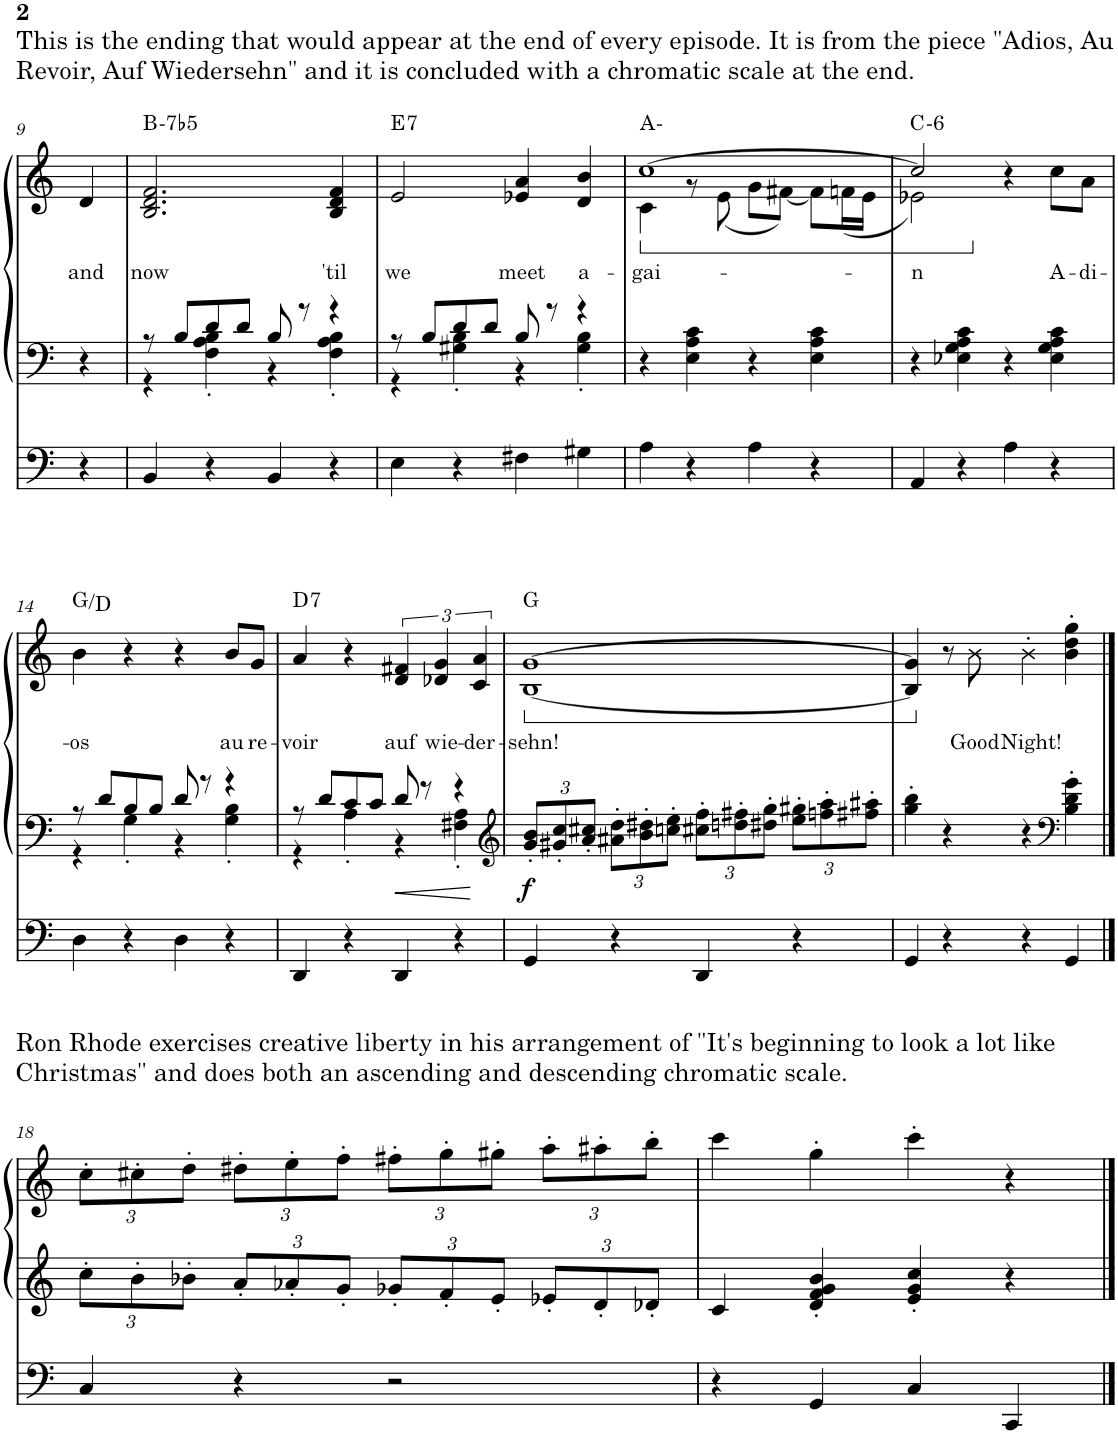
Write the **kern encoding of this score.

**kern	**kern	**kern	**text	**dynam	**harte
*part1	*part1	*part1	*part1	*part1	*part1
*staff3	*staff2	*staff1	*staff1	*staff1/2/3	*
*I"Hammond Organ	*	*	*	*	*
*I'Hm. Org.	*	*	*	*	*
!!LO:PB:g=z
*clefF4	*clefF4	*clefG2	*	*	*
*k[]	*k[]	*k[]	*	*	*
*M4/4	*M4/4	*M4/4	*	*	*
=9	=9	=9	=9	=9	=9
!	!	!LO:TX:a:t=This is the ending that would appear at the end of every episode. It is from the piece "Adios, Au	!	!	!
!	!	!LO:TX:a:t=Revoir, Auf Wiedersehn" and it is concluded with a chromatic scale at the end.	!	!	!
!	!LO:TX:a:t=This is the ending that would appear at the end of every episode. It is from the piece "Adios, Au	!	!	!	!
!	!LO:TX:a:t=Revoir, Auf Wiedersehn" and it is concluded with a chromatic scale at the end.	!	!	!	!
!LO:TX:a:t=This is the ending that would appear at the end of every episode. It is from the piece "Adios, Au	!	!	!	!	!
!LO:TX:a:t=Revoir, Auf Wiedersehn" and it is concluded with a chromatic scale at the end.	!	!	!	!	!
!	!	!	!LO:LY:b	!	!
4r	4r	4d/	and	.	.
=10	=10	=10	=10	=10	=10
*	*^	*	*	*	*
!	!	!	!	!LO:LY:b	!	!LO:H:kt=-7b5
4BB/	8r	4r	2.B/ 2.d/ 2.f/	now	.	B:hdim7
.	8B/L	.	.	.	.	.
4r	8d/	4F\' 4A\' 4B\'	.	.	.	.
.	8d/J	.	.	.	.	.
4BB/	8B/	4r	.	.	.	.
.	8r	.	.	.	.	.
!	!	!	!	!LO:LY:b	!	!
4r	4r	4F\' 4A\' 4B\'	4B/ 4d/ 4f/	'til	.	.
=11	=11	=11	=11	=11	=11	=11
!	!	!	!	!LO:LY:b	!	!LO:H:kt=7
4E\	8r	4r	2e/	we	.	E:7
.	8B/L	.	.	.	.	.
4r	8d/	4G#X\' 4B\'	.	.	.	.
.	8d/J	.	.	.	.	.
!	!	!	!	!LO:LY:b	!	!
4F#X\	8B/	4r	4e-X/ 4a/	meet	.	.
.	8r	.	.	.	.	.
!	!	!	!	!LO:LY:b	!	!
4G#X\	4r	4G#\' 4B\'	4d/ 4b/	a-	.	.
*	*v	*v	*	*	*	*
=12	=12	=12	=12	=12	=12
*	*	*ped	*	*	*
*	*^	*	*	*	*
!	!	!	!	!LO:LY:b	!	!
*	*v	*v	*^	*	*	*
4A\	4r	[1cc	4c\	-gai-	.	A:min
4r	4E\ 4A\ 4c\	.	8r	.	.	.
.	.	.	(8e\	.	.	.
4A\	4r	.	8g\L	.	.	.
.	.	.	[8f#X\J)	.	.	.
4r	4E\ 4A\ 4c\	.	8f#\L]	.	.	.
.	.	.	(16fn\L	.	.	.
.	.	.	16e\JJ	.	.	.
=13	=13	=13	=13	=13	=13	=13
!	!	!	!	!LO:LY:b	!	!LO:H:kt=6
4AA/	4r	2cc/]	2e-X\)	-n	.	C:min6
4r	4E-X\ 4G\ 4A\ 4c\	.	.	.	.	.
*	*	*Xped	*	*	*	*
4A\	4r	4r	2ryy	.	.	.
!	!	!	!	!LO:LY:b	!	!
4r	4E-\ 4G\ 4A\ 4c\	8cc\L	.	A-	.	.
!	!	!	!	!LO:LY:b	!	!
.	.	8a\J	.	-di-	.	.
*	*	*v	*v	*	*	*
!!LO:LB:g=z
=14	=14	=14	=14	=14	=14
*	*^	*	*	*	*
!	!	!	!	!LO:LY:b	!	!
4D\	8r	4r	4b\	-os	.	G:maj/5
.	8d/L	.	.	.	.	.
4r	8B/	4G'\	4r	.	.	.
.	8B/J	.	.	.	.	.
4D\	8d/	4r	4r	.	.	.
.	8r	.	.	.	.	.
!	!	!	!	!LO:LY:b	!	!
4r	4r	4G\' 4B\'	8b/L	au	.	.
!	!	!	!	!LO:LY:b	!	!
.	.	.	8g/J	re-	.	.
=15	=15	=15	=15	=15	=15	=15
!	!	!	!	!LO:LY:b	!	!LO:H:kt=7
4DD/	8r	4r	4a/	-voir	.	D:7
.	8d/L	.	.	.	.	.
4r	8c/	4A'\	4r	.	.	.
.	8c/J	.	.	.	.	.
!	!	!	!	!LO:LY:b	!	!
4DD/	8d/	4r	6d/ 6f#X/	auf	.	.
.	8r	.	.	.	.	.
!	!	!	!	!LO:LY:b	!	!
.	.	.	6d-X/ 6g/	wie-	.	.
4r	4r	4F#X\' 4A\'	.	.	.	.
!	!	!	!	!LO:LY:b	!	!
.	.	.	6c/ 6a/	-der-	.	.
*	*v	*v	*	*	*	*
=16	=16	=16	=16	=16	=16
*	*clefG2	*	*	*	*
*	*Xbrackettup	*	*	*	*
*	*	*ped	*	*	*
!	!	!	!LO:LY:b	!LO:DY:b=2	!
4GG/	12g/' 12b/'L	[1B [1g	-sehn!	f	G:maj
.	12g#X/' 12cc/'	.	.	.	.
.	12a/' 12cc#X/'J	.	.	.	.
4r	12a#X\' 12dd\'L	.	.	.	.
.	12b\' 12dd#X\'	.	.	.	.
.	12ccn\' 12ee\'J	.	.	.	.
4DD/	12cc#X\' 12ff\'L	.	.	.	.
.	12ddn\' 12ff#X\'	.	.	.	.
.	12dd#X\' 12gg\'J	.	.	.	.
4r	12ee\' 12gg#X\'L	.	.	.	.
.	12ffn\' 12aa\'	.	.	.	.
.	12ff#X\' 12aa#X\'J	.	.	.	.
=17	=17	=17	=17	=17	=17
4GG/	4gg\' 4bb\'	4B/] 4g/]	.	.	.
*	*	*Xped	*	*	*
4r	4r	8r	.	.	.
!	!	!	!LO:LY:b	!	!
.	.	8b\	Good	.	.
!	!	!	!LO:LY:b	!	!
4r	4r	4b'\	Night!	.	.
*	*clefF4	*	*	*	*
4GG/	4B\' 4d\' 4g\'	4b\' 4dd\' 4gg\'	.	.	.
!!LO:LB:g=z
==18	==18	==18	==18	==18	==18
*	*clefG2	*	*	*	*
*	*	*Xbrackettup	*	*	*
!	!	!LO:TX:a:t=Ron Rhode exercises creative liberty in his arrangement of "It's beginning to look a lot like	!	!	!
!	!	!LO:TX:a:t=Christmas" and does both an ascending and descending chromatic scale.	!	!	!
!	!LO:TX:a:t=Ron Rhode exercises creative liberty in his arrangement of "It's beginning to look a lot like	!	!	!	!
!	!LO:TX:a:t=Christmas" and does both an ascending and descending chromatic scale.	!	!	!	!
!LO:TX:a:t=Ron Rhode exercises creative liberty in his arrangement of "It's beginning to look a lot like	!	!	!	!	!
!LO:TX:a:t=Christmas" and does both an ascending and descending chromatic scale.	!	!	!	!	!
4C/	12cc'\L	12cc'\L	.	.	.
.	12b'\	12cc#X'\	.	.	.
.	12b-X'\J	12dd'\J	.	.	.
4r	12a'/L	12dd#X'\L	.	.	.
.	12a-X'/	12ee'\	.	.	.
.	12g'/J	12ff'\J	.	.	.
2r	12g-X'/L	12ff#X'\L	.	.	.
.	12f'/	12gg'\	.	.	.
.	12e'/J	12gg#X'\J	.	.	.
.	12e-X'/L	12aa'\L	.	.	.
.	12d'/	12aa#X'\	.	.	.
.	12d-X'/J	12bb'\J	.	.	.
=19	=19	=19	=19	=19	=19
4r	4c/	4ccc\	.	.	.
4GG/	4d/' 4f/' 4g/' 4b/'	4gg'\	.	.	.
4C/	4e/' 4g/' 4cc/'	4ccc'\	.	.	.
4CC/	4r	4r	.	.	.
==	==	==	==	==	==
*-	*-	*-	*-	*-	*-
